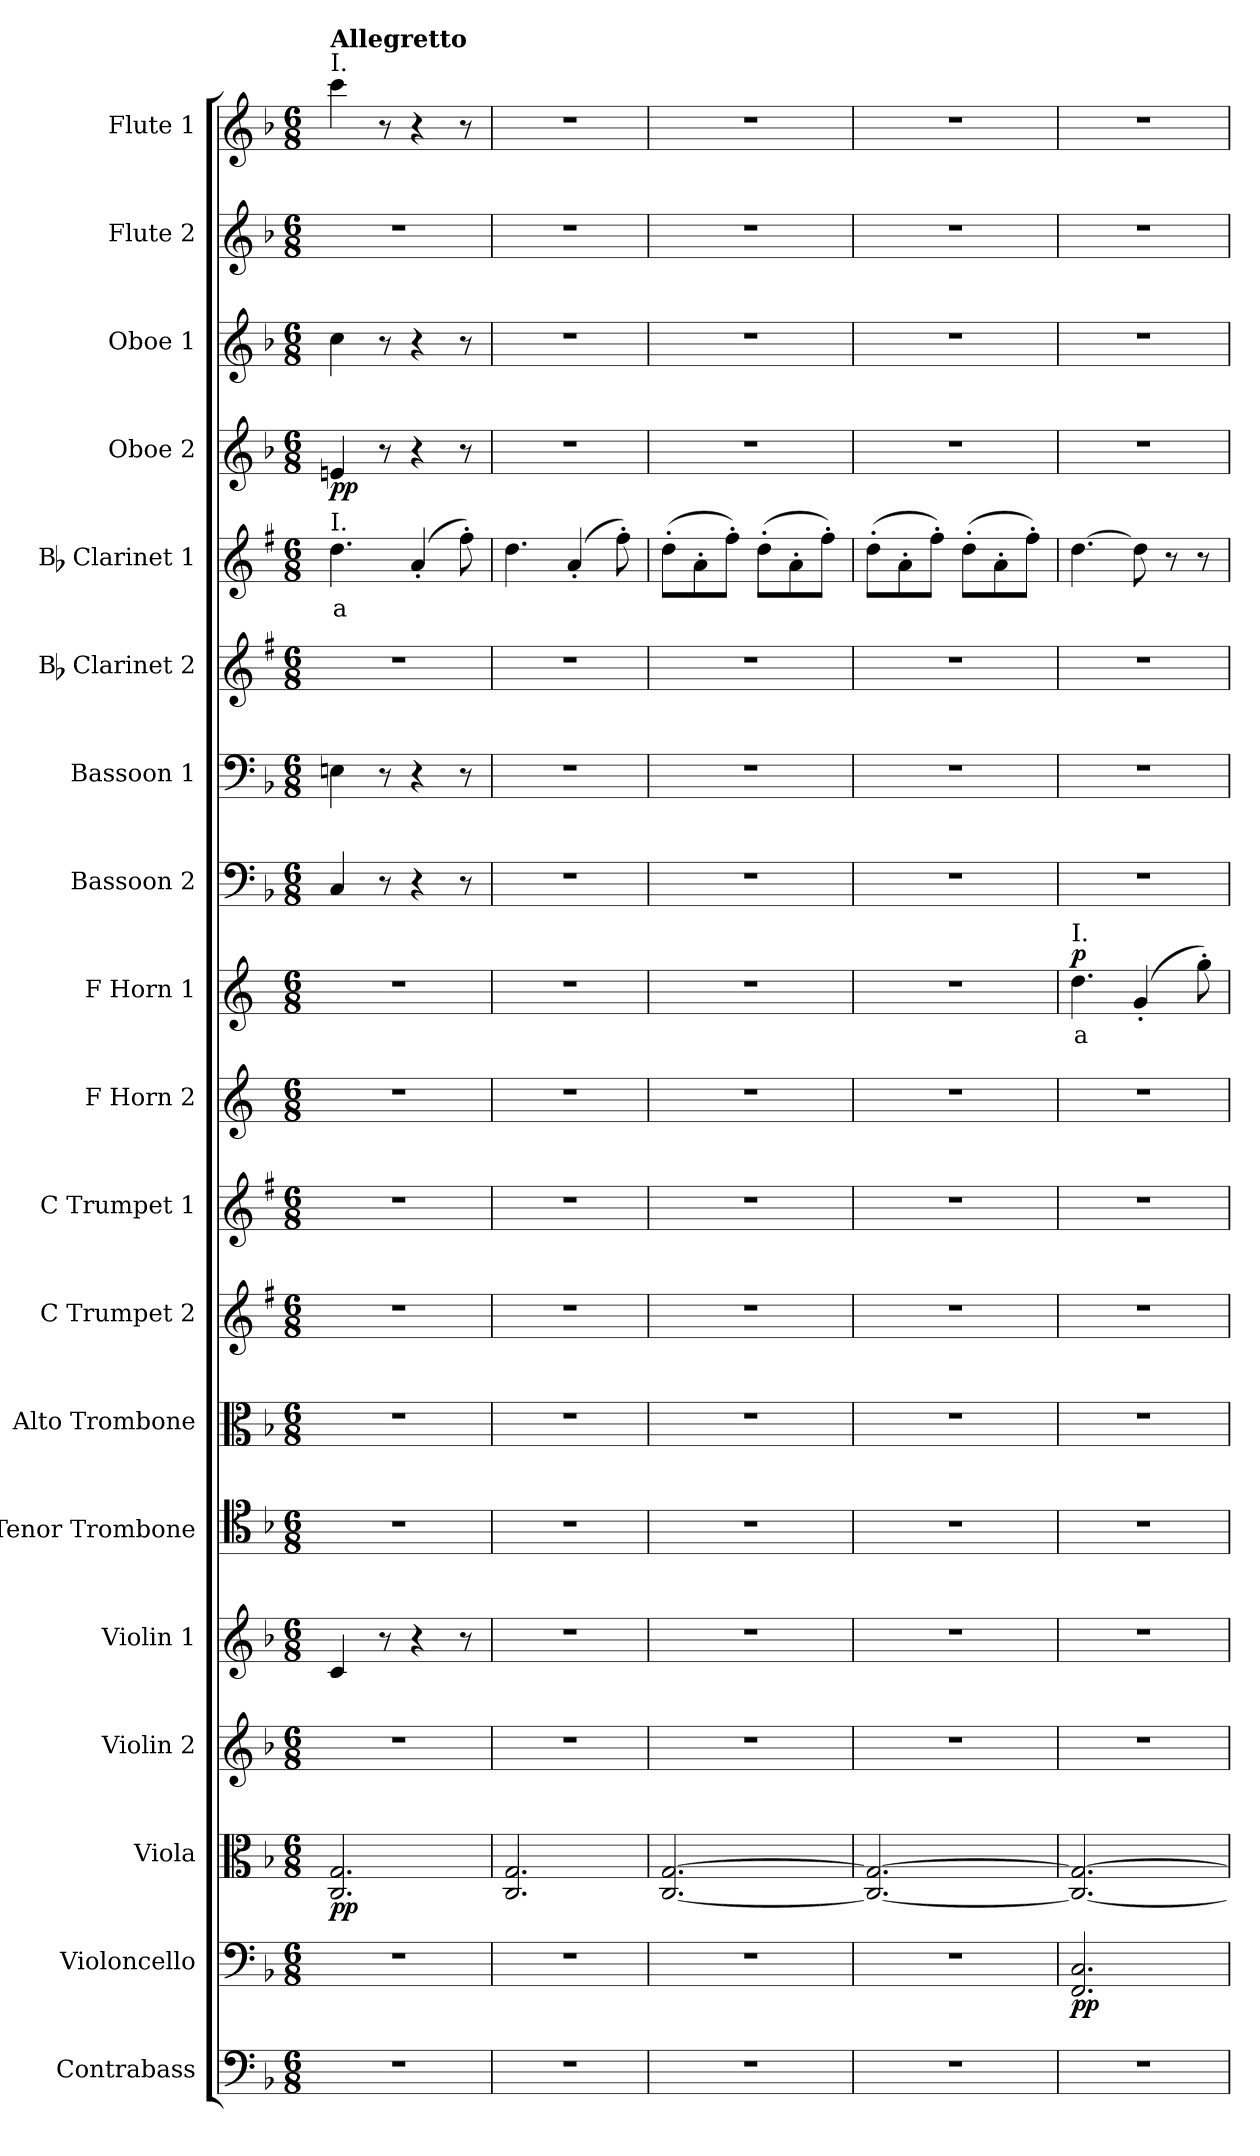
**kern	**kern	**dynam	**kern	**dynam	**kern	**kern	**dynam	**kern	**kern	**kern	**kern	**kern	**kern	**text	**dynam	**kern	**dynam	**kern	**dynam	**kern	**kern	**text	**dynam	**kern	**dynam	**kern	**dynam	**kern	**kern	**dynam
*part19	*part18	*part18	*part17	*part17	*part16	*part15	*part15	*part14	*part13	*part12	*part11	*part10	*part9	*part9	*part9	*part8	*part8	*part7	*part7	*part6	*part5	*part5	*part5	*part4	*part4	*part3	*part3	*part2	*part1	*part1
*staff19	*staff18	*staff18	*staff17	*staff17	*staff16	*staff15	*staff15	*staff14	*staff13	*staff12	*staff11	*staff10	*staff9	*staff9	*staff9	*staff8	*staff8	*staff7	*staff7	*staff6	*staff5	*staff5	*staff5	*staff4	*staff4	*staff3	*staff3	*staff2	*staff1	*staff1
*I"Contrabass	*I"Violoncello	*	*I"Viola	*	*I"Violin 2	*I"Violin 1	*	*I"Tenor Trombone	*I"Alto Trombone	*I"C Trumpet 2	*I"C Trumpet 1	*I"F Horn 2	*I"F Horn 1	*	*	*I"Bassoon 2	*	*I"Bassoon 1	*	*I"Bb Clarinet 2	*I"Bb Clarinet 1	*	*	*I"Oboe 2	*	*I"Oboe 1	*	*I"Flute 2	*I"Flute 1	*
*I'Cb	*I'Vc	*	*I'Vla	*	*I'Vln 2	*I'Vln 1	*	*I'T Trb	*I'A Trb	*I'Tpt 2	*I'Tpt 1	*I'Hn 2	*I'Hn 1	*	*	*I'Bsn 2	*	*I'Bsn 1	*	*I'Cl 2	*I'Cl 1	*	*	*I'Ob 2	*	*I'Ob 1	*	*I'Fl 2	*I'Fl 1	*
*clefF4	*clefF4	*	*clefC3	*	*clefG2	*clefG2	*	*clefC4	*clefC3	*clefG2	*clefG2	*clefG2	*clefG2	*	*	*clefF4	*	*clefF4	*	*clefG2	*clefG2	*	*	*clefG2	*	*clefG2	*	*clefG2	*clefG2	*
*ITrd7c12	*	*	*	*	*	*	*	*	*	*ITrd1c2	*ITrd1c2	*ITrd4c7	*ITrd4c7	*	*	*	*	*	*	*ITrd1c2	*ITrd1c2	*	*	*	*	*	*	*	*	*
*k[b-]	*k[b-]	*	*k[b-]	*	*k[b-]	*k[b-]	*	*k[b-]	*k[b-]	*k[b-]	*k[b-]	*k[b-]	*k[b-]	*	*	*k[b-]	*	*k[b-]	*	*k[b-]	*k[b-]	*	*	*k[b-]	*	*k[b-]	*	*k[b-]	*k[b-]	*
*M6/8	*M6/8	*	*M6/8	*	*M6/8	*M6/8	*	*M6/8	*M6/8	*M6/8	*M6/8	*M6/8	*M6/8	*	*	*M6/8	*	*M6/8	*	*M6/8	*M6/8	*	*	*M6/8	*	*M6/8	*	*M6/8	*M6/8	*
*MM90	*MM90	*	*MM90	*	*MM90	*MM90	*	*MM90	*MM90	*MM90	*MM90	*MM90	*MM90	*	*	*MM90	*	*MM90	*	*MM90	*MM90	*	*	*MM90	*	*MM90	*	*MM90	*MM90	*
=1	=1	=1	=1	=1	=1	=1	=1	=1	=1	=1	=1	=1	=1	=1	=1	=1	=1	=1	=1	=1	=1	=1	=1	=1	=1	=1	=1	=1	=1	=1
!	!	!	!	!	!	!	!	!	!	!	!	!	!	!	!	!	!	!	!	!	!	!	!	!	!	!	!	!	!LO:TX:a:t=I.	!
!	!	!	!	!	!	!	!	!	!	!	!	!	!	!	!	!	!	!	!	!	!	!	!	!	!	!	!	!	!LO:TX:a:B:t=Allegretto	!
!	!	!	!	!	!	!	!	!	!	!	!	!	!	!	!	!	!	!	!	!	!LO:TX:a:t=I.	!	!	!	!	!	!	!	!	!
!	!	!	!	!LO:DY:b	!	!	!LO:DY:b	!	!	!	!	!	!	!	!	!	!	!	!	!	!	!LO:LY:b:color=#FF0000	!	!	!	!	!	!	!	!
!	!	!	!	!	!	!	!LO:DY:n=1:b	!	!	!	!	!	!	!	!	!	!	!	!	!	!	!	!	!	!	!	!	!	!	!
!	!	!	!	!	!	!	!LO:DY:n=2:b	!	!	!	!	!	!	!	!	!	!LO:DY:b	!	!	!	!	!	!	!	!	!	!	!	!	!
!	!	!	!	!	!	!	!	!	!	!	!	!	!	!	!	!	!LO:DY:n=1:b	!	!	!	!	!	!	!	!	!	!	!	!	!
!	!	!	!	!	!	!	!	!	!	!	!	!	!	!	!	!	!LO:DY:n=2:b	!	!LO:DY:b	!	!	!	!	!	!	!	!	!	!	!
!	!	!	!	!	!	!	!	!	!	!	!	!	!	!	!	!	!	!	!LO:DY:n=1:b	!	!	!	!	!	!	!	!	!	!	!
!	!	!	!	!	!	!	!	!	!	!	!	!	!	!	!	!	!	!	!LO:DY:n=2:b	!	!	!	!LO:DY:b	!	!	!	!	!	!	!
!	!	!	!	!	!	!	!	!	!	!	!	!	!	!	!	!	!	!	!	!	!	!	!LO:DY:n=1:b	!	!	!	!	!	!	!
!	!	!	!	!	!	!	!	!	!	!	!	!	!	!	!	!	!	!	!	!	!	!	!LO:DY:n=2:b	!	!LO:DY:b	!	!LO:DY:b	!	!	!
!	!	!	!	!	!	!	!	!	!	!	!	!	!	!	!	!	!	!	!	!	!	!	!	!	!	!	!LO:DY:n=1:b	!	!	!
!	!	!	!	!	!	!	!	!	!	!	!	!	!	!	!	!	!	!	!	!	!	!	!	!	!	!	!LO:DY:n=2:b	!	!	!LO:DY:b
!	!	!	!	!	!	!	!	!	!	!	!	!	!	!	!	!	!	!	!	!	!	!	!	!	!	!	!	!	!	!LO:DY:n=1:b
!	!	!	!	!	!	!	!	!	!	!	!	!	!	!	!	!	!	!	!	!	!	!	!	!	!	!	!	!	!	!LO:DY:n=2:b
2.r	2.r	.	2.C/ 2.G/	pp	2.r	4c/	other-dynamics pp other-dynamics	2.r	2.r	2.r	2.r	2.r	2.r	.	.	4C/	other-dynamics pp other-dynamics	4En\	other-dynamics pp other-dynamics	2.r	4.cc\	a	other-dynamics p other-dynamics	4en/	pp	4cc\	other-dynamics pp other-dynamics	2.r	4ccc\	other-dynamics pp other-dynamics
.	.	.	.	.	.	8r	.	.	.	.	.	.	.	.	.	8r	.	8r	.	.	.	.	.	8r	.	8r	.	.	8r	.
.	.	.	.	.	.	4r	.	.	.	.	.	.	.	.	.	4r	.	4r	.	.	(4g'/	.	.	4r	.	4r	.	.	4r	.
.	.	.	.	.	.	8r	.	.	.	.	.	.	.	.	.	8r	.	8r	.	.	8ee'\)	.	.	8r	.	8r	.	.	8r	.
=2	=2	=2	=2	=2	=2	=2	=2	=2	=2	=2	=2	=2	=2	=2	=2	=2	=2	=2	=2	=2	=2	=2	=2	=2	=2	=2	=2	=2	=2	=2
2.r	2.r	.	2.C/ 2.G/	.	2.r	2.r	.	2.r	2.r	2.r	2.r	2.r	2.r	.	.	2.r	.	2.r	.	2.r	4.cc\	.	.	2.r	.	2.r	.	2.r	2.r	.
.	.	.	.	.	.	.	.	.	.	.	.	.	.	.	.	.	.	.	.	.	(4g'/	.	.	.	.	.	.	.	.	.
.	.	.	.	.	.	.	.	.	.	.	.	.	.	.	.	.	.	.	.	.	8ee'\)	.	.	.	.	.	.	.	.	.
=3	=3	=3	=3	=3	=3	=3	=3	=3	=3	=3	=3	=3	=3	=3	=3	=3	=3	=3	=3	=3	=3	=3	=3	=3	=3	=3	=3	=3	=3	=3
2.r	2.r	.	[2.C/ [2.G/	.	2.r	2.r	.	2.r	2.r	2.r	2.r	2.r	2.r	.	.	2.r	.	2.r	.	2.r	(8cc'\L	.	.	2.r	.	2.r	.	2.r	2.r	.
.	.	.	.	.	.	.	.	.	.	.	.	.	.	.	.	.	.	.	.	.	8g'\	.	.	.	.	.	.	.	.	.
.	.	.	.	.	.	.	.	.	.	.	.	.	.	.	.	.	.	.	.	.	8ee'\J)	.	.	.	.	.	.	.	.	.
.	.	.	.	.	.	.	.	.	.	.	.	.	.	.	.	.	.	.	.	.	(8cc'\L	.	.	.	.	.	.	.	.	.
.	.	.	.	.	.	.	.	.	.	.	.	.	.	.	.	.	.	.	.	.	8g'\	.	.	.	.	.	.	.	.	.
.	.	.	.	.	.	.	.	.	.	.	.	.	.	.	.	.	.	.	.	.	8ee'\J)	.	.	.	.	.	.	.	.	.
=4	=4	=4	=4	=4	=4	=4	=4	=4	=4	=4	=4	=4	=4	=4	=4	=4	=4	=4	=4	=4	=4	=4	=4	=4	=4	=4	=4	=4	=4	=4
2.r	2.r	.	2.C/_ 2.G/_	.	2.r	2.r	.	2.r	2.r	2.r	2.r	2.r	2.r	.	.	2.r	.	2.r	.	2.r	(8cc'\L	.	.	2.r	.	2.r	.	2.r	2.r	.
.	.	.	.	.	.	.	.	.	.	.	.	.	.	.	.	.	.	.	.	.	8g'\	.	.	.	.	.	.	.	.	.
.	.	.	.	.	.	.	.	.	.	.	.	.	.	.	.	.	.	.	.	.	8ee'\J)	.	.	.	.	.	.	.	.	.
.	.	.	.	.	.	.	.	.	.	.	.	.	.	.	.	.	.	.	.	.	(8cc'\L	.	.	.	.	.	.	.	.	.
.	.	.	.	.	.	.	.	.	.	.	.	.	.	.	.	.	.	.	.	.	8g'\	.	.	.	.	.	.	.	.	.
.	.	.	.	.	.	.	.	.	.	.	.	.	.	.	.	.	.	.	.	.	8ee'\J)	.	.	.	.	.	.	.	.	.
=5	=5	=5	=5	=5	=5	=5	=5	=5	=5	=5	=5	=5	=5	=5	=5	=5	=5	=5	=5	=5	=5	=5	=5	=5	=5	=5	=5	=5	=5	=5
!	!	!	!	!	!	!	!	!	!	!	!	!	!LO:TX:a:t=I.	!	!	!	!	!	!	!	!	!	!	!	!	!	!	!	!	!
!	!	!LO:DY:b	!	!	!	!	!	!	!	!	!	!	!	!LO:LY:b:color=#FF0000	!LO:DY:b	!	!	!	!	!	!	!	!	!	!	!	!	!	!	!
2.r	2.FF/ 2.C/	pp	2.C/_ 2.G/_	.	2.r	2.r	.	2.r	2.r	2.r	2.r	2.r	4.g\	a	p	2.r	.	2.r	.	2.r	[4.cc\	.	.	2.r	.	2.r	.	2.r	2.r	.
.	.	.	.	.	.	.	.	.	.	.	.	.	(4c'/	.	.	.	.	.	.	.	8cc\]	.	.	.	.	.	.	.	.	.
.	.	.	.	.	.	.	.	.	.	.	.	.	.	.	.	.	.	.	.	.	8r	.	.	.	.	.	.	.	.	.
.	.	.	.	.	.	.	.	.	.	.	.	.	8cc'\)	.	.	.	.	.	.	.	8r	.	.	.	.	.	.	.	.	.
=	=	=	=	=	=	=	=	=	=	=	=	=	=	=	=	=	=	=	=	=	=	=	=	=	=	=	=	=	=	=
*-	*-	*-	*-	*-	*-	*-	*-	*-	*-	*-	*-	*-	*-	*-	*-	*-	*-	*-	*-	*-	*-	*-	*-	*-	*-	*-	*-	*-	*-	*-
